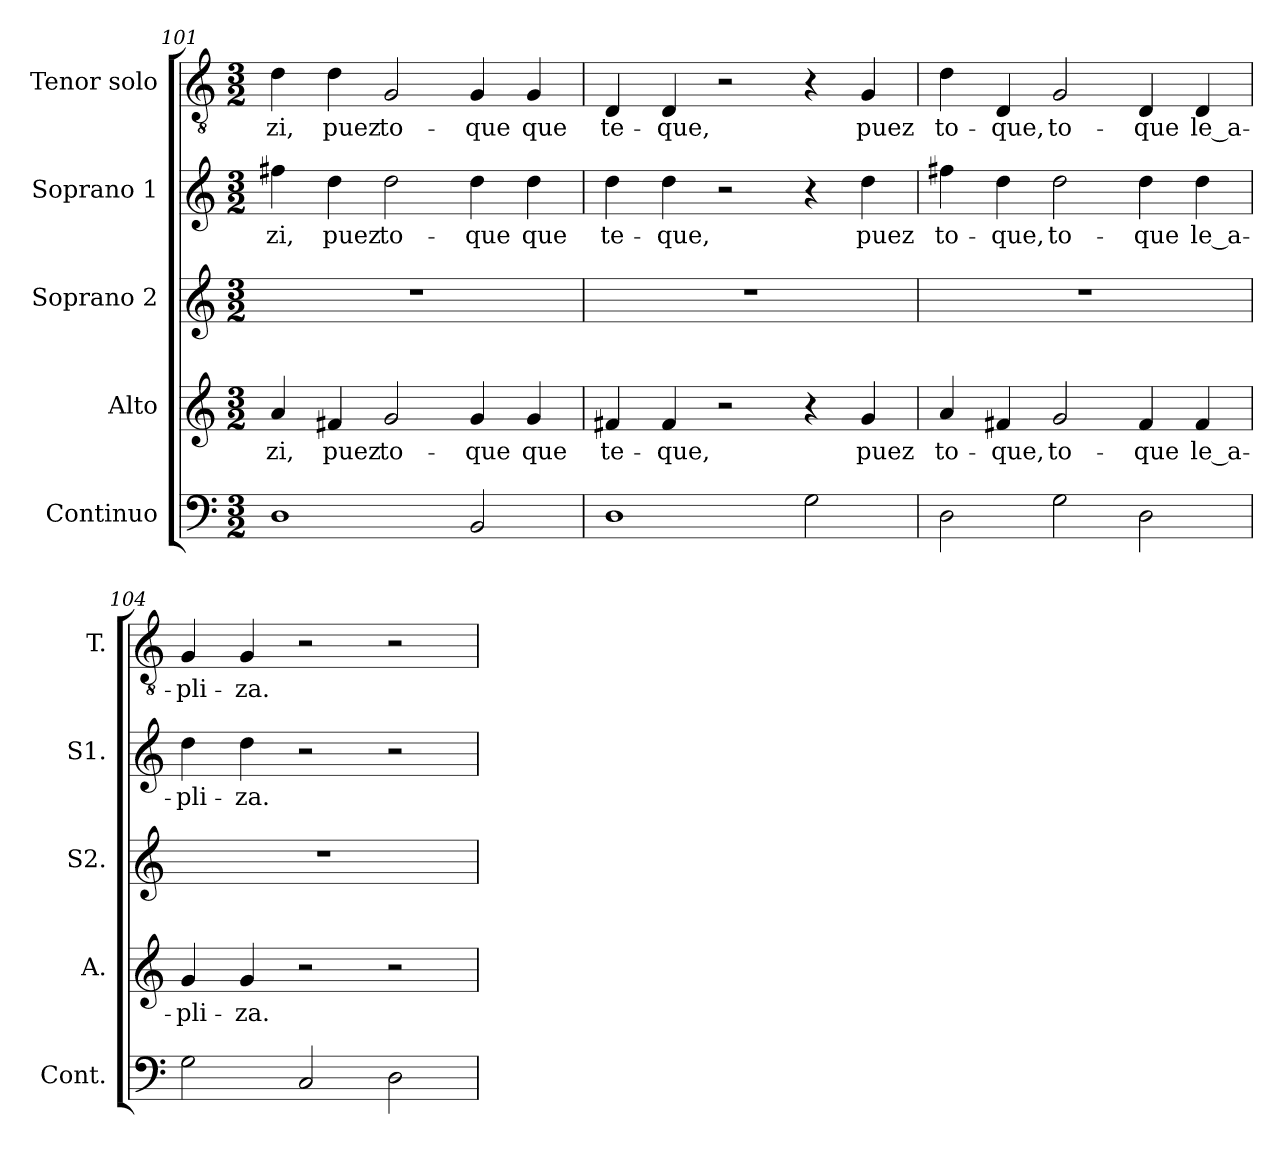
**kern	**kern	**text	**kern	**kern	**text	**kern	**text
*part5	*part4	*part4	*part3	*part2	*part2	*part1	*part1
*staff5	*staff4	*staff4	*staff3	*staff2	*staff2	*staff1	*staff1
*I"Continuo	*I"Alto	*	*I"Soprano 2	*I"Soprano 1	*	*I"Tenor solo	*
*I'Cont.	*I'A.	*	*I'S2.	*I'S1.	*	*I'T.	*
!!LO:LB:g=z
*clefF4	*clefG2	*	*clefG2	*clefG2	*	*clefGv2	*
*	*	*	*	*	*	*ITrd7c12	*
*k[]	*k[]	*	*k[]	*k[]	*	*k[]	*
*C:	*C:	*	*C:	*C:	*	*C:	*
*M3/2	*M3/2	*	*M3/2	*M3/2	*	*M3/2	*
=101	=101	=101	=101	=101	=101	=101	=101
!	!	!LO:LY:b:color=#000000	!LO:N:vis=1	!	!	!	!
!	!	!	!	!	!LO:LY:b:color=#000000	!	!
!	!	!	!	!	!	!	!LO:LY:b:color=#000000
1Di	4ai/	-zi,	1.r	4ff#Xi\	-zi,	4Di\	-zi,
!	!	!LO:LY:b:color=#000000	!	!	!	!	!
!	!	!	!	!	!LO:LY:b:color=#000000	!	!
!	!	!	!	!	!	!	!LO:LY:b:color=#000000
.	4f#Xi/	puez	.	4ddi\	puez	4Di\	puez
!	!	!LO:LY:b:color=#000000	!	!	!	!	!
!	!	!	!	!	!LO:LY:b:color=#000000	!	!
!	!	!	!	!	!	!	!LO:LY:b:color=#000000
.	2gi/	to-	.	2ddi\	to-	2GGi/	to-
!	!	!LO:LY:b:color=#000000	!	!	!	!	!
!	!	!	!	!	!LO:LY:b:color=#000000	!	!
!	!	!	!	!	!	!	!LO:LY:b:color=#000000
2BBi/	4gi/	-que	.	4ddi\	-que	4GGi/	-que
!	!	!LO:LY:b:color=#000000	!	!	!	!	!
!	!	!	!	!	!LO:LY:b:color=#000000	!	!
!	!	!	!	!	!	!	!LO:LY:b:color=#000000
.	4gi/	que	.	4ddi\	que	4GGi/	que
=102	=102	=102	=102	=102	=102	=102	=102
!	!	!LO:LY:b:color=#000000	!LO:N:vis=1	!	!	!	!
!	!	!	!	!	!LO:LY:b:color=#000000	!	!
!	!	!	!	!	!	!	!LO:LY:b:color=#000000
1Di	4f#Xi/	te-	1.r	4ddi\	te-	4DDi/	te-
!	!	!LO:LY:b:color=#000000	!	!	!	!	!
!	!	!	!	!	!LO:LY:b:color=#000000	!	!
!	!	!	!	!	!	!	!LO:LY:b:color=#000000
.	4f#i/	-que,	.	4ddi\	-que,	4DDi/	-que,
.	2r	.	.	2r	.	2r	.
2Gi\	4r	.	.	4r	.	4r	.
!	!	!LO:LY:b:color=#000000	!	!	!	!	!
!	!	!	!	!	!LO:LY:b:color=#000000	!	!
!	!	!	!	!	!	!	!LO:LY:b:color=#000000
.	4gi/	puez	.	4ddi\	puez	4GGi/	puez
=103	=103	=103	=103	=103	=103	=103	=103
!	!	!LO:LY:b:color=#000000	!LO:N:vis=1	!	!	!	!
!	!	!	!	!	!LO:LY:b:color=#000000	!	!
!	!	!	!	!	!	!	!LO:LY:b:color=#000000
2Di\	4ai/	to-	1.r	4ff#Xi\	to-	4Di\	to-
!	!	!LO:LY:b:color=#000000	!	!	!	!	!
!	!	!	!	!	!LO:LY:b:color=#000000	!	!
!	!	!	!	!	!	!	!LO:LY:b:color=#000000
.	4f#Xi/	-que,	.	4ddi\	-que,	4DDi/	-que,
!	!	!LO:LY:b:color=#000000	!	!	!	!	!
!	!	!	!	!	!LO:LY:b:color=#000000	!	!
!	!	!	!	!	!	!	!LO:LY:b:color=#000000
2Gi\	2gi/	to-	.	2ddi\	to-	2GGi/	to-
!	!	!LO:LY:b:color=#000000	!	!	!	!	!
!	!	!	!	!	!LO:LY:b:color=#000000	!	!
!	!	!	!	!	!	!	!LO:LY:b:color=#000000
2Di\	4f#i/	-que	.	4ddi\	-que	4DDi/	-que
!	!	!LO:LY:b:color=#000000	!	!	!	!	!
!	!	!	!	!	!LO:LY:b:color=#000000	!	!
!	!	!	!	!	!	!	!LO:LY:b:color=#000000
.	4f#i/	le_a-	.	4ddi\	le_a-	4DDi/	le_a-
=104	=104	=104	=104	=104	=104	=104	=104
!	!	!LO:LY:b:color=#000000	!LO:N:vis=1	!	!	!	!
!	!	!	!	!	!LO:LY:b:color=#000000	!	!
!	!	!	!	!	!	!	!LO:LY:b:color=#000000
2Gi\	4gi/	-pli-	1.r	4ddi\	-pli-	4GGi/	-pli-
!	!	!LO:LY:b:color=#000000	!	!	!	!	!
!	!	!	!	!	!LO:LY:b:color=#000000	!	!
!	!	!	!	!	!	!	!LO:LY:b:color=#000000
.	4gi/	-za.	.	4ddi\	-za.	4GGi/	-za.
2Ci/	2r	.	.	2r	.	2r	.
2Di\	2r	.	.	2r	.	2r	.
=	=	=	=	=	=	=	=
*-	*-	*-	*-	*-	*-	*-	*-
